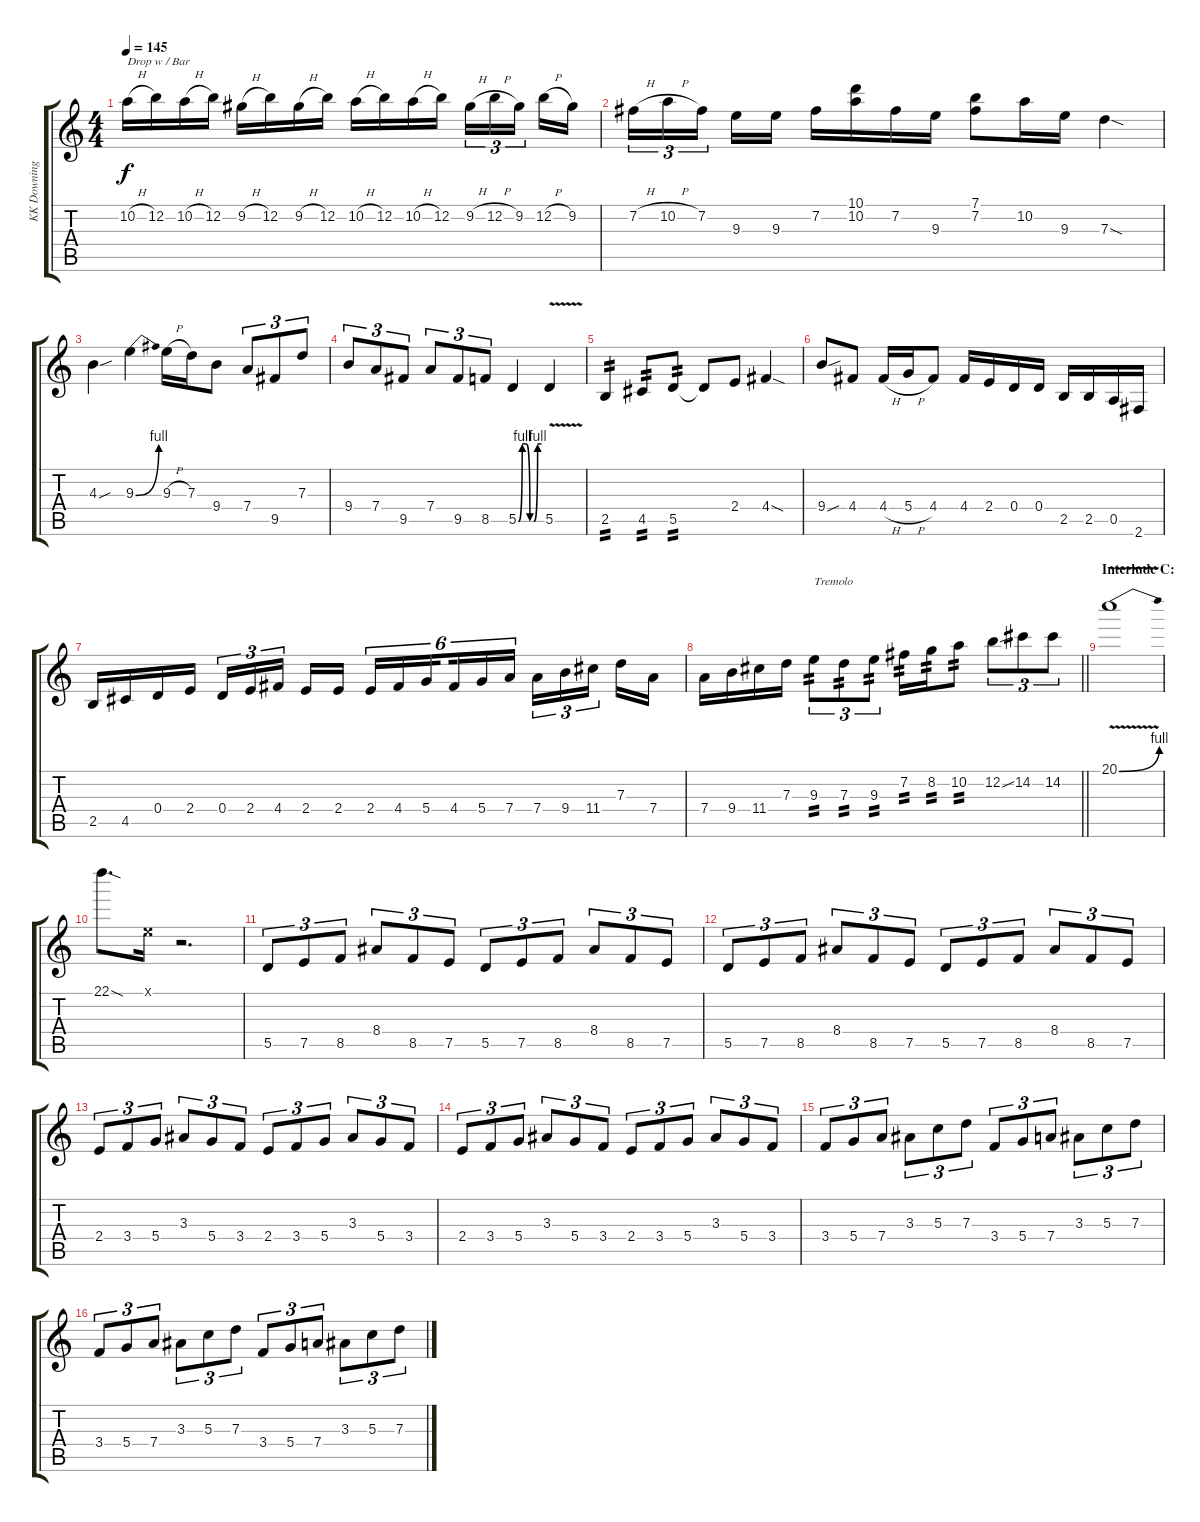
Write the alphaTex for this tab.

\track ("KK Downing" "KK Downing") {instrument distortionguitar}
\staff {score tabs}
\tuning (E4 B3 G3 D3 A2 E2) {hide}
\ts (4 4)
\tempo 145
\clef g2
\ks c
10.2{h}.16{txt "Drop w / Bar" dy f} 12.2.16 10.2{h}.16 12.2.16 9.2{h}.16 12.2.16 9.2{h}.16 12.2.16 10.2{h}.16 12.2.16 10.2{h}.16 12.2.16 9.2{h}.16{tu (3 2)} 12.2{h}.16{tu (3 2)} 9.2.16{tu (3 2) beam splitsecondary} 12.2{h}.16 9.2.16 |
7.2{h}.16{tu (3 2)} 10.2{h}.16{tu (3 2)} 7.2.16{tu (3 2) beam splitsecondary} 9.3.16 9.3.16 7.2.16 (10.1 10.2).16 7.2.16 9.3.16 (7.1 7.2).8 10.2.16 9.3.16 7.3{sod}.4 |
4.3{sou}.4 9.3{be (bend 0 0 60 4)}.4 9.3{h}.16 7.3.16 9.4.8 7.4.8{tu (3 2)} 9.5.8{tu (3 2)} 7.3.8{tu (3 2)} |
9.4.8{tu (3 2)} 7.4.8{tu (3 2)} 9.5.8{tu (3 2)} 7.4.8{tu (3 2)} 9.5.8{tu (3 2)} 8.5.8{tu (3 2)} 5.5{be (custom 0 0 10 4 20 4 30 0 40 0 50 4 60 4)}.4 5.5{v}.4 |
2.5.4{tp 2} 4.5.8{tp 2} 5.5.8{tp 2} 5.5{t}.8 2.4.8 4.4{sod}.4 |
9.4{sou}.8 4.4.8 4.4{h}.16 5.4{h}.16 4.4.8 4.4.16 2.4.16 0.4.16 0.4.16 2.5.16 2.5.16 0.5.16 2.6.16 |
2.5.16 4.5.16 0.4.16 2.4.16 0.4.16{tu (3 2)} 2.4.16{tu (3 2)} 4.4.16{tu (3 2) beam splitsecondary} 2.4.16 2.4.16 2.4.16{tu (6 4)} 4.4.16{tu (6 4)} 5.4.16{tu (6 4) beam splitsecondary} 4.4.16{tu (6 4)} 5.4.16{tu (6 4)} 7.4.16{tu (6 4)} 7.4.16{tu (3 2)} 9.4.16{tu (3 2)} 11.4.16{tu (3 2) beam splitsecondary} 7.3.16 7.4.16 |
\barLineRight lightlight
7.4.16 9.4.16 11.4.16 7.3.16 9.3.8{tu (3 2) txt "Tremolo" tp 2} 7.3.8{tu (3 2) tp 2} 9.3.8{tu (3 2) tp 2} 7.2.16{tp 2} 8.2.16{tp 2} 10.2.8{tp 2} 12.2{sou}.8{tu (3 2)} 14.2.8{tu (3 2)} 14.2.8{tu (3 2)} |
\section ("" "Interlude C:")
20.1{be (bend 0 0 60 4) v}.1 |
22.1{sod}.8{d} 0.1{x}.16 r.2{d} |
5.5.8{tu (3 2)} 7.5.8{tu (3 2)} 8.5.8{tu (3 2)} 8.4.8{tu (3 2)} 8.5.8{tu (3 2)} 7.5.8{tu (3 2)} 5.5.8{tu (3 2)} 7.5.8{tu (3 2)} 8.5.8{tu (3 2)} 8.4.8{tu (3 2)} 8.5.8{tu (3 2)} 7.5.8{tu (3 2)} |
5.5.8{tu (3 2)} 7.5.8{tu (3 2)} 8.5.8{tu (3 2)} 8.4.8{tu (3 2)} 8.5.8{tu (3 2)} 7.5.8{tu (3 2)} 5.5.8{tu (3 2)} 7.5.8{tu (3 2)} 8.5.8{tu (3 2)} 8.4.8{tu (3 2)} 8.5.8{tu (3 2)} 7.5.8{tu (3 2)} |
2.4.8{tu (3 2)} 3.4.8{tu (3 2)} 5.4.8{tu (3 2)} 3.3.8{tu (3 2)} 5.4.8{tu (3 2)} 3.4.8{tu (3 2)} 2.4.8{tu (3 2)} 3.4.8{tu (3 2)} 5.4.8{tu (3 2)} 3.3.8{tu (3 2)} 5.4.8{tu (3 2)} 3.4.8{tu (3 2)} |
2.4.8{tu (3 2)} 3.4.8{tu (3 2)} 5.4.8{tu (3 2)} 3.3.8{tu (3 2)} 5.4.8{tu (3 2)} 3.4.8{tu (3 2)} 2.4.8{tu (3 2)} 3.4.8{tu (3 2)} 5.4.8{tu (3 2)} 3.3.8{tu (3 2)} 5.4.8{tu (3 2)} 3.4.8{tu (3 2)} |
3.4.8{tu (3 2)} 5.4.8{tu (3 2)} 7.4.8{tu (3 2)} 3.3.8{tu (3 2)} 5.3.8{tu (3 2)} 7.3.8{tu (3 2)} 3.4.8{tu (3 2)} 5.4.8{tu (3 2)} 7.4.8{tu (3 2)} 3.3.8{tu (3 2)} 5.3.8{tu (3 2)} 7.3.8{tu (3 2)} |
3.4.8{tu (3 2)} 5.4.8{tu (3 2)} 7.4.8{tu (3 2)} 3.3.8{tu (3 2)} 5.3.8{tu (3 2)} 7.3.8{tu (3 2)} 3.4.8{tu (3 2)} 5.4.8{tu (3 2)} 7.4.8{tu (3 2)} 3.3.8{tu (3 2)} 5.3.8{tu (3 2)} 7.3.8{tu (3 2)}
